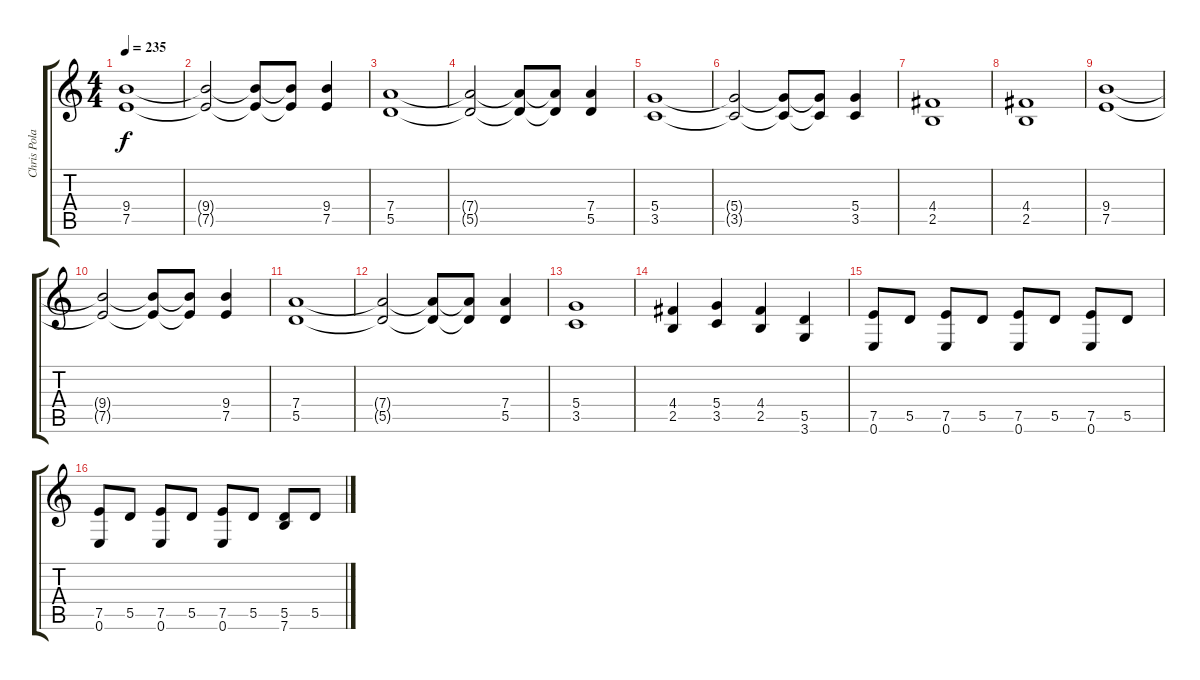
\track ("Chris Poland (Lead Guitar)" "Chris Pola") {instrument distortionguitar}
\staff {score tabs}
\tuning (E4 B3 G3 D3 A2 E2) {hide}
\ts (4 4)
\tempo 235
\clef g2
\ks c
(9.4 7.5).1{dy f} |
(9.4{t} 7.5{t}).2 (9.4{t} 7.5{t}).8 (9.4{t} 7.5{t}).8 (9.4 7.5).4 |
(7.4 5.5).1 |
(7.4{t} 5.5{t}).2 (7.4{t} 5.5{t}).8 (7.4{t} 5.5{t}).8 (7.4 5.5).4 |
(5.4 3.5).1 |
(5.4{t} 3.5{t}).2 (5.4{t} 3.5{t}).8 (5.4{t} 3.5{t}).8 (5.4 3.5).4 |
(4.4 2.5).1 |
(4.4 2.5).1 |
(9.4 7.5).1 |
(9.4{t} 7.5{t}).2 (9.4{t} 7.5{t}).8 (9.4{t} 7.5{t}).8 (9.4 7.5).4 |
(7.4 5.5).1 |
(7.4{t} 5.5{t}).2 (7.4{t} 5.5{t}).8 (7.4{t} 5.5{t}).8 (7.4 5.5).4 |
(5.4 3.5).1 |
(4.4 2.5).4 (5.4 3.5).4 (4.4 2.5).4 (5.5 3.6).4 |
(7.5 0.6).8 5.5.8 (7.5 0.6).8 5.5.8 (7.5 0.6).8 5.5.8 (7.5 0.6).8 5.5.8 |
(7.5 0.6).8 5.5.8 (7.5 0.6).8 5.5.8 (7.5 0.6).8 5.5.8 (5.5 7.6).8 5.5.8
